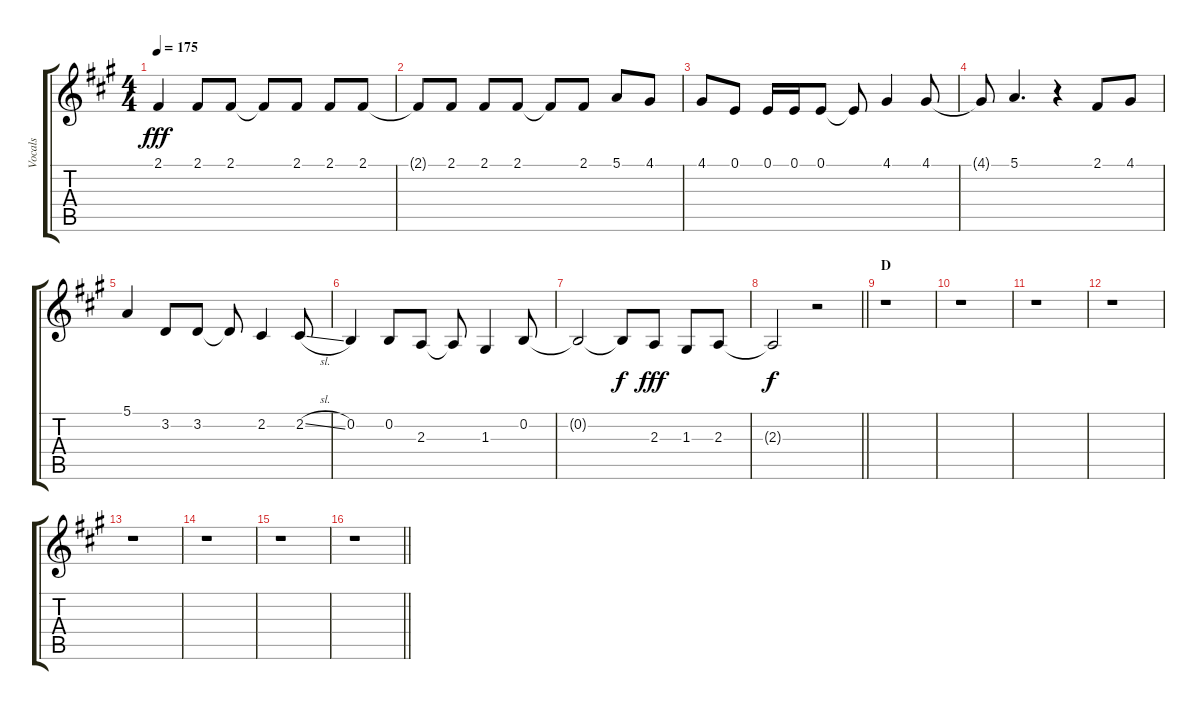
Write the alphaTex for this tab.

\track ("Vocals" "Vocals") {instrument voiceoohs}
\staff {score tabs}
\tuning (E4 B3 G3 D3 A2 E2) {hide}
\ts (4 4)
\tempo 175
\clef g2
\ks a
2.1.4{dy fff} 2.1.8 2.1.8 2.1{t}.8 2.1.8 2.1.8 2.1.8 |
2.1{t}.8 2.1.8 2.1.8 2.1.8 2.1{t}.8 2.1.8 5.1.8 4.1.8 |
4.1.8 0.1.8 0.1.16 0.1.16 0.1.8 0.1{t}.8 4.1.4 4.1.8 |
4.1{t}.8 5.1.4{d} r.4 2.1.8 4.1.8 |
5.1.4 3.2.8 3.2.8 3.2{t}.8 2.2.4 2.2{sl}.8 |
0.2.4 0.2.8 2.3.8 2.3{t}.8 1.3.4 0.2.8 |
0.2{t}.2 0.2{t}.8{dy f} 2.3.8{dy fff} 1.3.8 2.3.8 |
\barLineRight lightlight
2.3{t}.2{dy f} r.2 |
\section ("" "D")
r.1 |
r.1 |
r.1 |
r.1 |
r.1 |
r.1 |
r.1 |
\barLineRight lightlight
r.1
